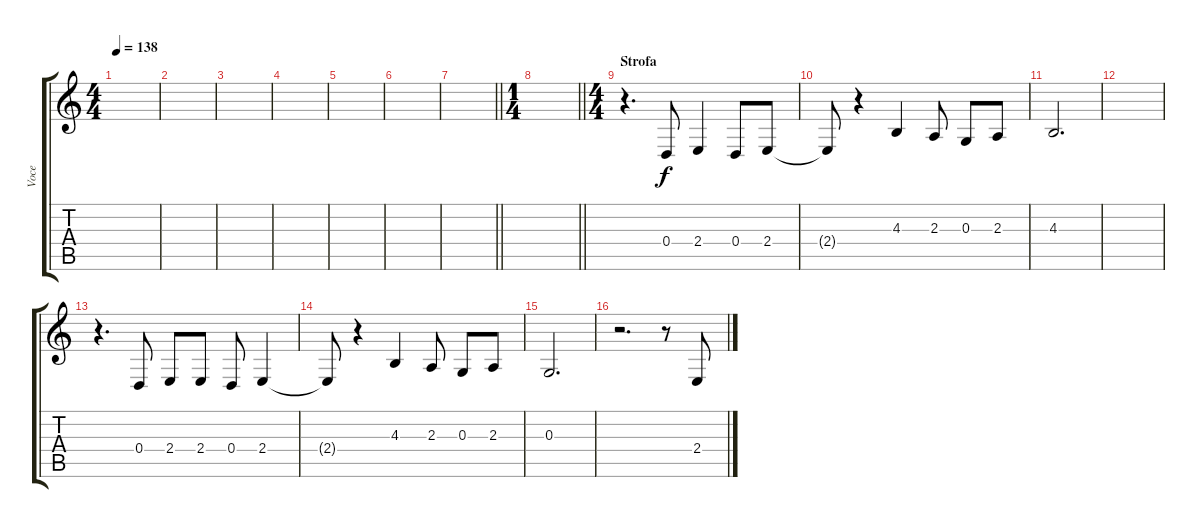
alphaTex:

\track ("Voce" "Voce") {instrument trumpet}
\staff {score tabs}
\tuning (E4 B3 G3 D3 A2 E2) {hide}
\ts (4 4)
\tempo 138
\clef g2
\ks c
|
|
|
|
|
|
\barLineRight lightlight
|
\ts (1 4)
\barLineRight lightlight
|
\ts (4 4)
\section ("" "Strofa")
r.4{d} 0.4.8 2.4.4 0.4.8 2.4.8 |
2.4{t}.8 r.4 4.3.4 2.3.8 0.3.8 2.3.8 |
4.3.2{d} |
|
r.4{d} 0.4.8 2.4.8 2.4.8 0.4.8 2.4.4 |
2.4{t}.8 r.4 4.3.4 2.3.8 0.3.8 2.3.8 |
0.3.2{d} |
r.2{d} r.8 2.4.8
